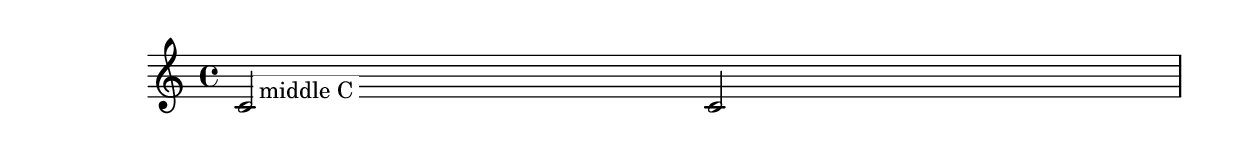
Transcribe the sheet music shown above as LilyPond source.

%% Do not edit this file; it is auto-generated from LSR http://lsr.dsi.unimi.it
%% This file is in the public domain.
\version "2.11.62"

\header {
  lsrtags = "editorial-annotations, text"

  texidoces = "
La instrucción @code{\\whiteout} intercala un rectángulo blanco
debajo de un elemento de marcado.  Este rectángulo blanco no tapa
a ningún otro objeto gráfico, puesto que las líneas del pentagrama
están en una capa inferior a la de la mayor parte de los otros
objetos.

"
  doctitlees = "Poner en blanco las líneas del pentagrama utilizando la instrucción \\whiteout"

  texidoc = "
The @code{\\whiteout} command underlays a markup with a white box. 
Since staff lines are in a lower layer than most other grobs, this
white box will not overlap any other grob. 

"
  doctitle = "Blanking staff lines using the \\whiteout command"
} % begin verbatim

\layout { ragged-right = ##f }
\relative c' {
  \override TextScript #'extra-offset = #'(2 . 4)
  c2-\markup { \whiteout \pad-markup #0.5 "middle C" } c
} 
